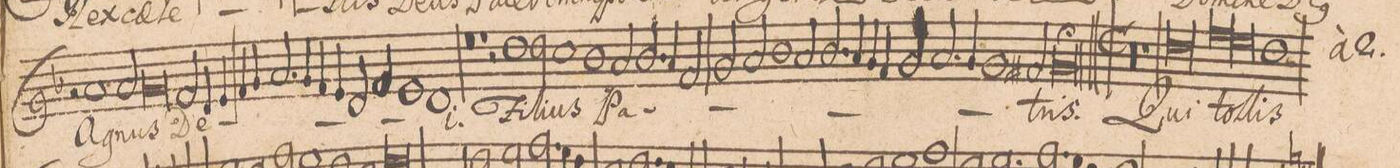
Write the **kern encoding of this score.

**kern	**text
*I"CANTVS.	*
*clefG2	*
*k[b-]	*
*met(C|)	*
*M2/1	*
2rg	.
1a	A-
2a/	-gnus
=56-	=56-
0g	De-
=57-	=57-
2f/	.
4d/	.
4e/	.
4f/	.
4g/	.
2.a/	.
=58-	=58-
4g/	.
4f/	.
4e/	.
2d/	.
2f/	.
=59-	=59-
1e	.
1d	-i.
=60-	=60-
0rff	.
=61-	=61-
1rff	.
2r	.
1dd\	Fi-
=62-	=62-
2dd\	-li-
1cc	-us
=63-	=63-
1b-	Pa-
2a/	.
2.b-/	.
=64-	=64-
4a/	.
2f/	.
2g/	.
2a/	.
=65-	=65-
1b-	.
2a/	.
2.b-/	.
=66-	=66-
4a/	.
4g/	.
4f/	.
2g/	.
2.a/	.
=67-	=67-
4g/	.
1g	.
2f#X/	.
=68-	=68-
0gl;	-tris.
=69||	=69||
*M2/1	*
*met(C|)	*
00r	.
=70-	=70-
=71-	=71-
1r	.
0dd	Qui
=72-	=72-
*lig	*
1ff	tol-
=73-	=73-
1ee	.
*Xlig	*
1dd	-lis
=74-	=74-
*-	*-
